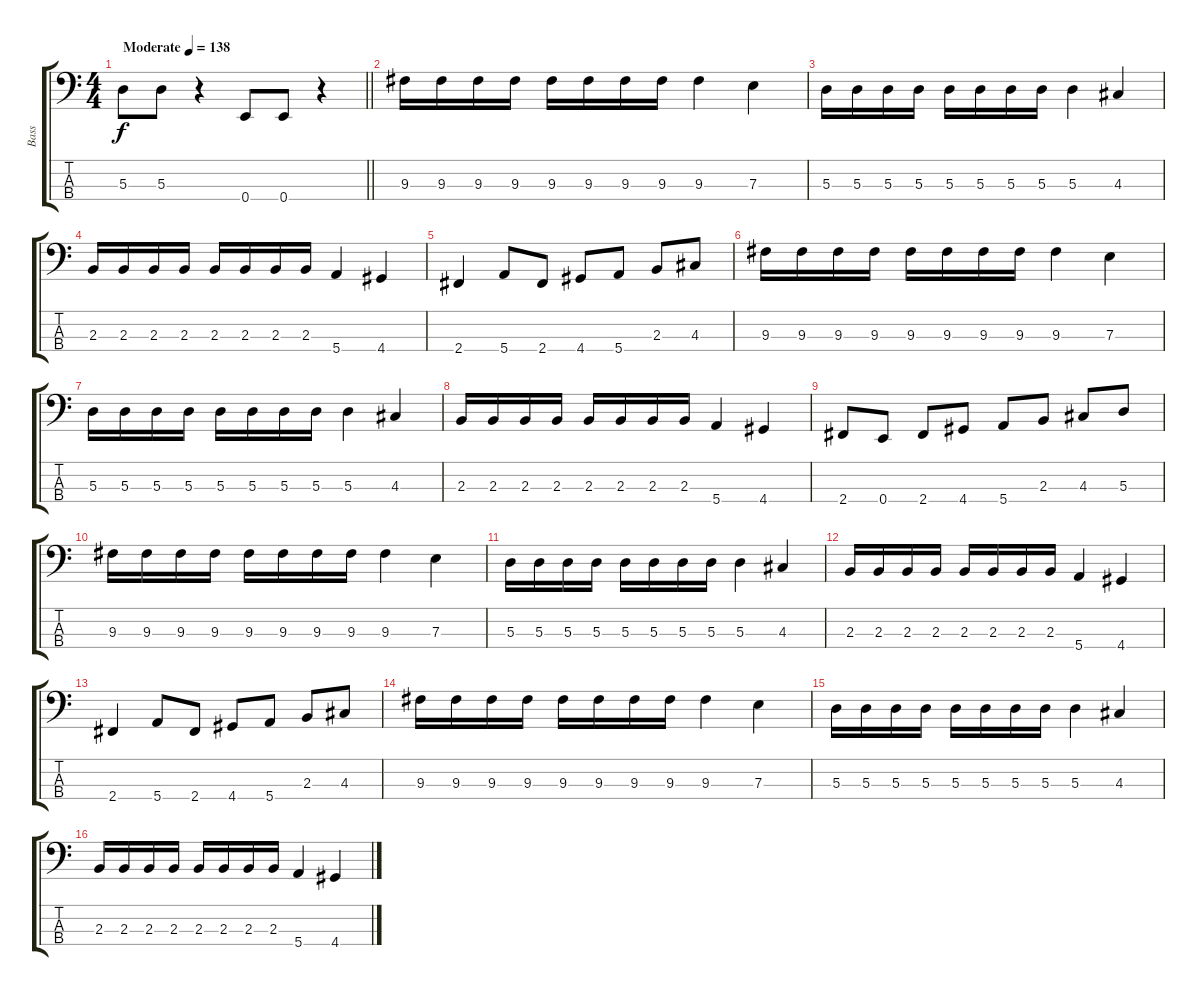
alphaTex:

\track ("Bass" "Bass") {instrument electricbassfinger}
\staff {score tabs}
\tuning (G2 D2 A1 E1) {hide}
\ts (4 4)
\section ("" "")
\tempo (138 "Moderate")
\clef f4
\barLineRight lightlight
\ks c
5.3.8{dy f instrument electricbassfinger} 5.3.8 r.4 0.4.8 0.4.8 r.4 |
9.3.16 9.3.16 9.3.16 9.3.16 9.3.16 9.3.16 9.3.16 9.3.16 9.3.4 7.3.4 |
5.3.16 5.3.16 5.3.16 5.3.16 5.3.16 5.3.16 5.3.16 5.3.16 5.3.4 4.3.4 |
2.3.16 2.3.16 2.3.16 2.3.16 2.3.16 2.3.16 2.3.16 2.3.16 5.4.4 4.4.4 |
2.4.4 5.4.8 2.4.8 4.4.8 5.4.8 2.3.8 4.3.8 |
9.3.16 9.3.16 9.3.16 9.3.16 9.3.16 9.3.16 9.3.16 9.3.16 9.3.4 7.3.4 |
5.3.16 5.3.16 5.3.16 5.3.16 5.3.16 5.3.16 5.3.16 5.3.16 5.3.4 4.3.4 |
2.3.16 2.3.16 2.3.16 2.3.16 2.3.16 2.3.16 2.3.16 2.3.16 5.4.4 4.4.4 |
2.4.8 0.4.8 2.4.8 4.4.8 5.4.8 2.3.8 4.3.8 5.3.8 |
9.3.16 9.3.16 9.3.16 9.3.16 9.3.16 9.3.16 9.3.16 9.3.16 9.3.4 7.3.4 |
5.3.16 5.3.16 5.3.16 5.3.16 5.3.16 5.3.16 5.3.16 5.3.16 5.3.4 4.3.4 |
2.3.16 2.3.16 2.3.16 2.3.16 2.3.16 2.3.16 2.3.16 2.3.16 5.4.4 4.4.4 |
2.4.4 5.4.8 2.4.8 4.4.8 5.4.8 2.3.8 4.3.8 |
9.3.16 9.3.16 9.3.16 9.3.16 9.3.16 9.3.16 9.3.16 9.3.16 9.3.4 7.3.4 |
5.3.16 5.3.16 5.3.16 5.3.16 5.3.16 5.3.16 5.3.16 5.3.16 5.3.4 4.3.4 |
2.3.16 2.3.16 2.3.16 2.3.16 2.3.16 2.3.16 2.3.16 2.3.16 5.4.4 4.4.4
